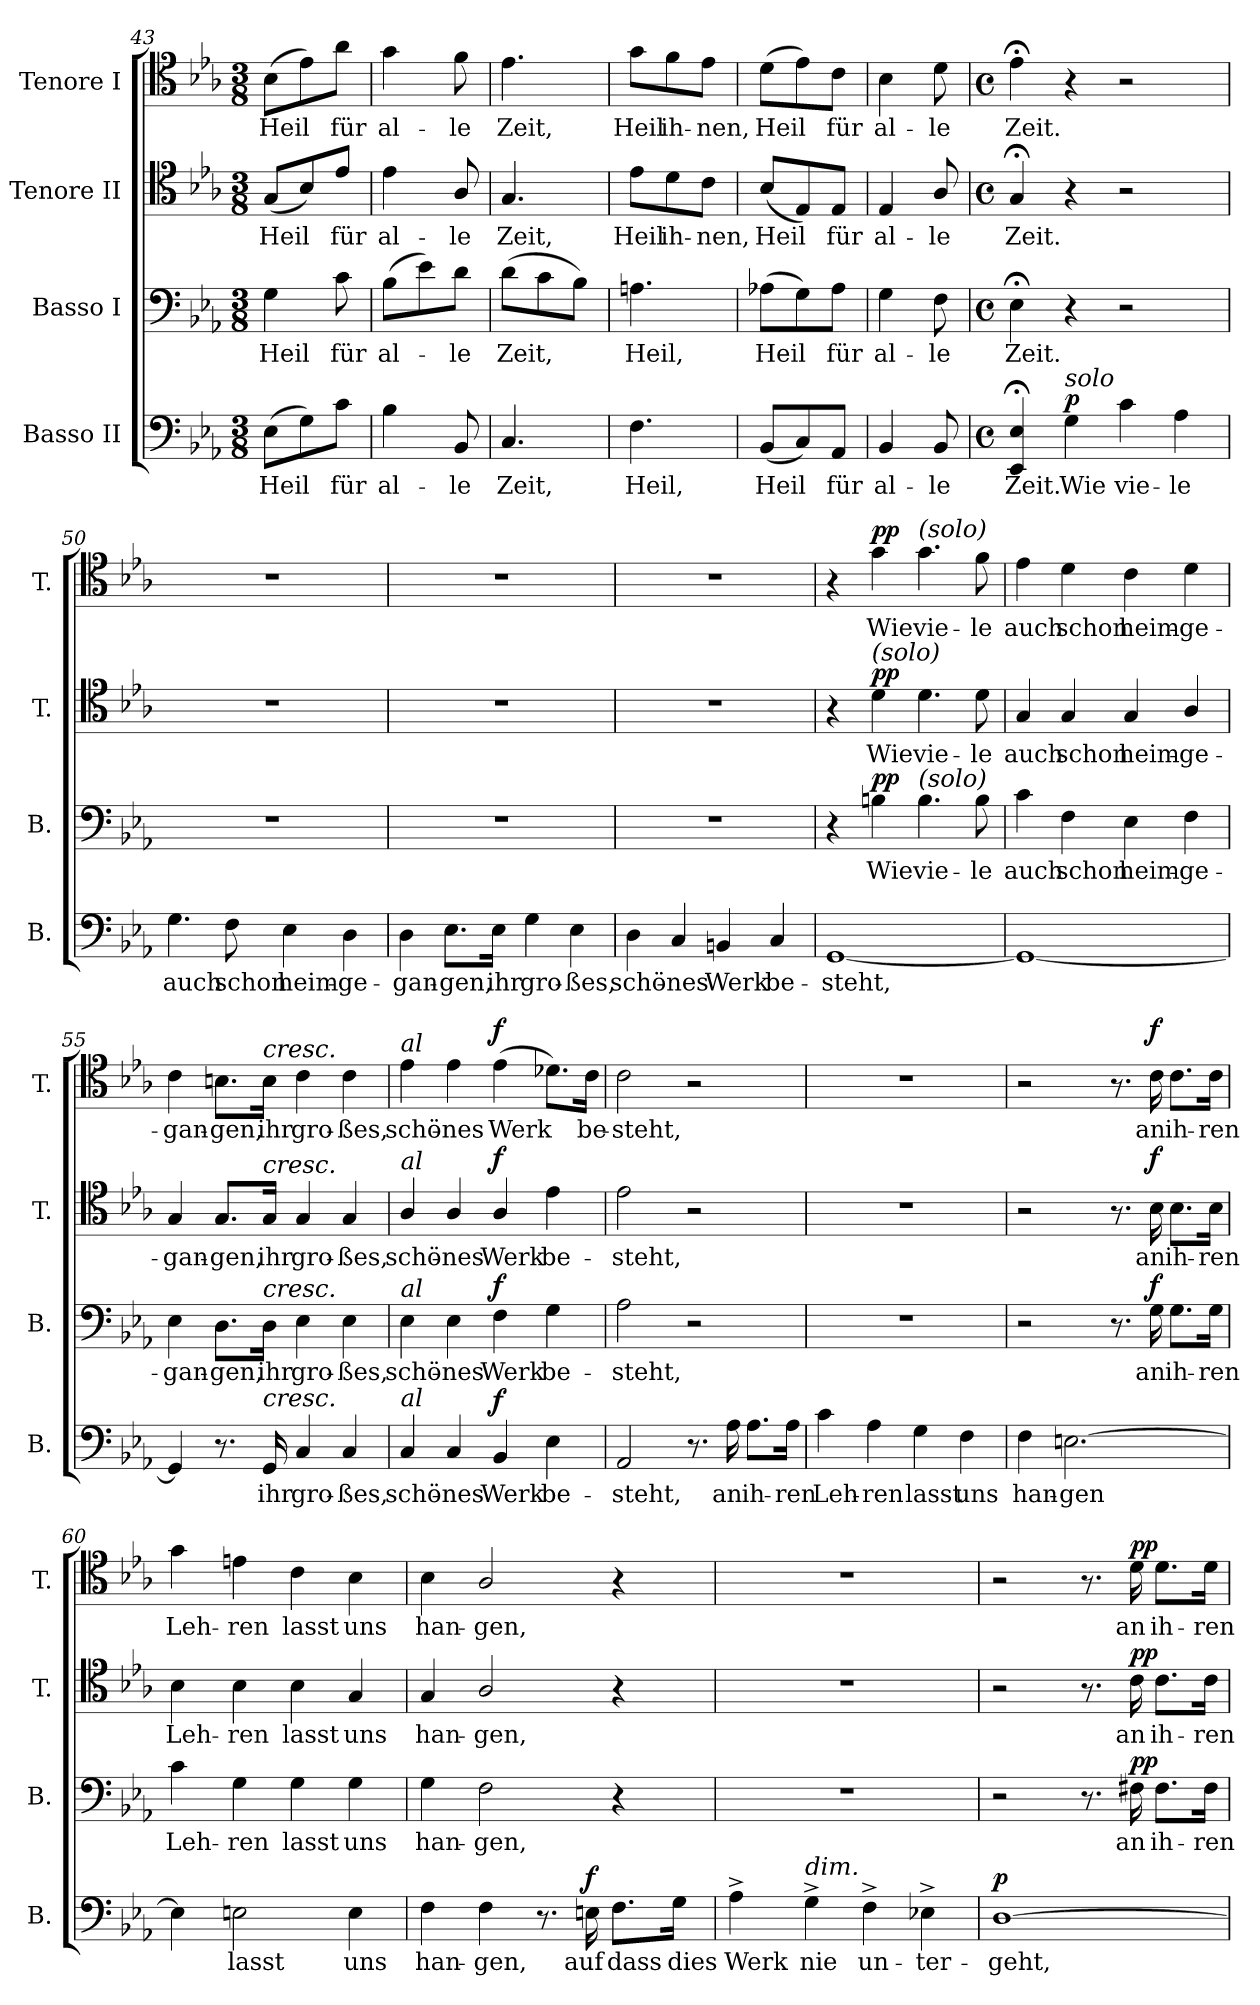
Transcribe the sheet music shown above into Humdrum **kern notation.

**kern	**text	**dynam	**kern	**text	**dynam	**kern	**text	**dynam	**kern	**text	**dynam
*part4	*part4	*part4	*part3	*part3	*part3	*part2	*part2	*part2	*part1	*part1	*part1
*staff4	*staff4	*staff4	*staff3	*staff3	*staff3	*staff2	*staff2	*staff2	*staff1	*staff1	*staff1
*I"Basso II	*	*	*I"Basso I	*	*	*I"Tenore II	*	*	*I"Tenore I	*	*
*I'B.	*	*	*I'B.	*	*	*I'T.	*	*	*I'T.	*	*
*clefF4	*	*	*clefF4	*	*	*clefC4	*	*	*clefC4	*	*
*	*	*	*	*	*	*ITrd7c12	*	*	*ITrd7c12	*	*
*k[b-e-a-]	*	*	*k[b-e-a-]	*	*	*k[b-e-a-]	*	*	*k[b-e-a-]	*	*
*E-:	*	*	*E-:	*	*	*E-:	*	*	*E-:	*	*
*M3/8	*	*	*M3/8	*	*	*M3/8	*	*	*M3/8	*	*
=43	=43	=43	=43	=43	=43	=43	=43	=43	=43	=43	=43
!	!LO:LY:b	!	!	!LO:LY:b	!	!	!LO:LY:b	!	!	!LO:LY:b	!
(>8E-\L	Heil	.	4G\	Heil	.	(<8GG/L	Heil	.	(>8BB-\L	Heil	.
8G\)	.	.	.	.	.	8BB-/)	.	.	8E-\)	.	.
!	!LO:LY:b	!	!	!LO:LY:b	!	!	!LO:LY:b	!	!	!LO:LY:b	!
8c\J	für	.	8c\	für	.	8E-/J	für	.	8A-\J	für	.
=44	=44	=44	=44	=44	=44	=44	=44	=44	=44	=44	=44
!	!LO:LY:b	!	!	!LO:LY:b	!	!	!LO:LY:b	!	!	!LO:LY:b	!
4B-\	al-	.	(>8B-\L	al-	.	4E-\	al-	.	4G\	al-	.
.	.	.	8e-\)	.	.	.	.	.	.	.	.
!	!LO:LY:b	!	!	!LO:LY:b	!	!	!LO:LY:b	!	!	!LO:LY:b	!
8BB-/	-le	.	8d\J	-le	.	8AA-/	-le	.	8F\	-le	.
=45	=45	=45	=45	=45	=45	=45	=45	=45	=45	=45	=45
!	!LO:LY:b	!	!	!LO:LY:b	!	!	!LO:LY:b	!	!	!LO:LY:b	!
4.C/	Zeit,	.	(>8d\L	Zeit,	.	4.GG/	Zeit,	.	4.E-\	Zeit,	.
.	.	.	8c\	.	.	.	.	.	.	.	.
.	.	.	8B-\J)	.	.	.	.	.	.	.	.
=46	=46	=46	=46	=46	=46	=46	=46	=46	=46	=46	=46
!	!LO:LY:b	!	!	!LO:LY:b	!	!	!LO:LY:b	!	!	!LO:LY:b	!
4.F\	Heil,	.	4.An\	Heil,	.	8E-\L	Heil	.	8G\L	Heil	.
!	!	!	!	!	!	!	!LO:LY:b	!	!	!LO:LY:b	!
.	.	.	.	.	.	8D\	ih-	.	8F\	ih-	.
!	!	!	!	!	!	!	!LO:LY:b	!	!	!LO:LY:b	!
.	.	.	.	.	.	8C\J	-nen,	.	8E-\J	-nen,	.
=47	=47	=47	=47	=47	=47	=47	=47	=47	=47	=47	=47
!	!LO:LY:b	!	!	!LO:LY:b	!	!	!LO:LY:b	!	!	!LO:LY:b	!
(<8BB-/L	Heil	.	(>8A-X\L	Heil	.	(<8BB-/L	Heil	.	(>8D\L	Heil	.
8C/)	.	.	8G\)	.	.	8EE-/)	.	.	8E-\)	.	.
!	!LO:LY:b	!	!	!LO:LY:b	!	!	!LO:LY:b	!	!	!LO:LY:b	!
8AA-/J	für	.	8A-\J	für	.	8EE-/J	für	.	8C\J	für	.
=48	=48	=48	=48	=48	=48	=48	=48	=48	=48	=48	=48
!	!LO:LY:b	!	!	!LO:LY:b	!	!	!LO:LY:b	!	!	!LO:LY:b	!
4BB-/	al-	.	4G\	al-	.	4EE-/	al-	.	4BB-\	al-	.
!	!LO:LY:b	!	!	!LO:LY:b	!	!	!LO:LY:b	!	!	!LO:LY:b	!
8BB-/	-le	.	8F\	-le	.	8AA-/	-le	.	8D\	-le	.
=49	=49	=49	=49	=49	=49	=49	=49	=49	=49	=49	=49
*M4/4	*	*	*M4/4	*	*	*M4/4	*	*	*M4/4	*	*
*met(c)	*	*	*met(c)	*	*	*met(c)	*	*	*met(c)	*	*
!	!LO:LY:b	!	!	!LO:LY:b	!	!	!LO:LY:b	!	!	!LO:LY:b	!
4EE-/;< 4E-/;<	Zeit.	.	4E-;<\	Zeit.	.	4GG;</	Zeit.	.	4E-;<\	Zeit.	.
!LO:TX:a:i:t=solo	!	!	!	!	!	!	!	!	!	!	!
!	!LO:LY:b	!LO:DY:b	!	!	!	!	!	!	!	!	!
4G\	Wie	p	4r	.	.	4r	.	.	4r	.	.
!	!LO:LY:b	!	!	!	!	!	!	!	!	!	!
4c\	vie-	.	2r	.	.	2r	.	.	2r	.	.
!	!LO:LY:b	!	!	!	!	!	!	!	!	!	!
4A-\	-le	.	.	.	.	.	.	.	.	.	.
!!LO:PB:g=z
=50	=50	=50	=50	=50	=50	=50	=50	=50	=50	=50	=50
!	!LO:LY:b	!	!	!	!	!	!	!	!	!	!
4.G\	auch	.	1r	.	.	1r	.	.	1r	.	.
!	!LO:LY:b	!	!	!	!	!	!	!	!	!	!
8F\	schon	.	.	.	.	.	.	.	.	.	.
!	!LO:LY:b	!	!	!	!	!	!	!	!	!	!
4E-\	heim-	.	.	.	.	.	.	.	.	.	.
!	!LO:LY:b	!	!	!	!	!	!	!	!	!	!
4D\	-ge-	.	.	.	.	.	.	.	.	.	.
=51	=51	=51	=51	=51	=51	=51	=51	=51	=51	=51	=51
!	!LO:LY:b	!	!	!	!	!	!	!	!	!	!
4D\	-gan-	.	1r	.	.	1r	.	.	1r	.	.
!	!LO:LY:b	!	!	!	!	!	!	!	!	!	!
8.E-\L	-gen,	.	.	.	.	.	.	.	.	.	.
!	!LO:LY:b	!	!	!	!	!	!	!	!	!	!
16E-\Jk	ihr	.	.	.	.	.	.	.	.	.	.
!	!LO:LY:b	!	!	!	!	!	!	!	!	!	!
4G\	gro-	.	.	.	.	.	.	.	.	.	.
!	!LO:LY:b	!	!	!	!	!	!	!	!	!	!
4E-\	-ßes,	.	.	.	.	.	.	.	.	.	.
=52	=52	=52	=52	=52	=52	=52	=52	=52	=52	=52	=52
!	!LO:LY:b	!	!	!	!	!	!	!	!	!	!
4D\	schö-	.	1r	.	.	1r	.	.	1r	.	.
!	!LO:LY:b	!	!	!	!	!	!	!	!	!	!
4C/	-nes	.	.	.	.	.	.	.	.	.	.
!	!LO:LY:b	!	!	!	!	!	!	!	!	!	!
4BBn/	Werk	.	.	.	.	.	.	.	.	.	.
!	!LO:LY:b	!	!	!	!	!	!	!	!	!	!
4C/	be-	.	.	.	.	.	.	.	.	.	.
=53	=53	=53	=53	=53	=53	=53	=53	=53	=53	=53	=53
!	!LO:LY:b	!	!	!	!	!	!	!	!	!	!
[1GG	-steht,	.	4r	.	.	4r	.	.	4r	.	.
!	!	!	!	!	!	!LO:TX:a:i:t=(solo)	!	!	!	!	!
!	!	!	!	!LO:LY:b	!LO:DY:b	!	!LO:LY:b	!LO:DY:b	!	!LO:LY:b	!LO:DY:b
.	.	.	4Bn\	Wie	pp	4D\	Wie	pp	4G\	Wie	pp
!	!	!	!	!	!	!	!	!	!LO:TX:a:i:t=(solo)	!	!
!	!	!	!LO:TX:a:i:t=(solo)	!	!	!	!	!	!	!	!
!	!	!	!	!LO:LY:b	!	!	!LO:LY:b	!	!	!LO:LY:b	!
.	.	.	4.B\	vie-	.	4.D\	vie-	.	4.G\	vie-	.
!	!	!	!	!LO:LY:b	!	!	!LO:LY:b	!	!	!LO:LY:b	!
.	.	.	8B\	-le	.	8D\	-le	.	8F\	-le	.
=54	=54	=54	=54	=54	=54	=54	=54	=54	=54	=54	=54
!	!	!	!	!LO:LY:b	!	!	!LO:LY:b	!	!	!LO:LY:b	!
1GG_	.	.	4c\	auch	.	4GG/	auch	.	4E-\	auch	.
!	!	!	!	!LO:LY:b	!	!	!LO:LY:b	!	!	!LO:LY:b	!
.	.	.	4F\	schon	.	4GG/	schon	.	4D\	schon	.
!	!	!	!	!LO:LY:b	!	!	!LO:LY:b	!	!	!LO:LY:b	!
.	.	.	4E-\	heim-	.	4GG/	heim-	.	4C\	heim-	.
!	!	!	!	!LO:LY:b	!	!	!LO:LY:b	!	!	!LO:LY:b	!
.	.	.	4F\	-ge-	.	4AA-/	-ge-	.	4D\	-ge-	.
!!LO:LB:g=z
=55	=55	=55	=55	=55	=55	=55	=55	=55	=55	=55	=55
!	!	!	!	!LO:LY:b	!	!	!LO:LY:b	!	!	!LO:LY:b	!
4GG/]	.	.	4E-\	-gan-	.	4GG/	-gan-	.	4C\	-gan-	.
!	!	!	!	!LO:LY:b	!	!	!LO:LY:b	!	!	!LO:LY:b	!
8.r	.	.	8.D\L	-gen,	.	8.GG/L	-gen,	.	8.BBn\L	-gen,	.
!	!	!	!	!	!	!	!	!	!LO:TX:a:i:t=cresc.	!	!
!	!	!	!	!	!	!LO:TX:a:i:t=cresc.	!	!	!	!	!
!	!	!	!LO:TX:a:i:t=cresc.	!	!	!	!	!	!	!	!
!LO:TX:a:i:t=cresc.	!	!	!	!	!	!	!	!	!	!	!
!	!LO:LY:b	!	!	!LO:LY:b	!	!	!LO:LY:b	!	!	!LO:LY:b	!
16GG/	ihr	.	16D\Jk	ihr	.	16GG/Jk	ihr	.	16BB\Jk	ihr	.
!	!LO:LY:b	!	!	!LO:LY:b	!	!	!LO:LY:b	!	!	!LO:LY:b	!
4C/	gro-	.	4E-\	gro-	.	4GG/	gro-	.	4C\	gro-	.
!	!LO:LY:b	!	!	!LO:LY:b	!	!	!LO:LY:b	!	!	!LO:LY:b	!
4C/	-ßes,	.	4E-\	-ßes,	.	4GG/	-ßes,	.	4C\	-ßes,	.
=56	=56	=56	=56	=56	=56	=56	=56	=56	=56	=56	=56
!	!	!	!	!	!	!	!	!	!LO:TX:a:i:t=al	!	!
!	!	!	!	!	!	!LO:TX:a:i:t=al	!	!	!	!	!
!	!	!	!LO:TX:a:i:t=al	!	!	!	!	!	!	!	!
!LO:TX:a:i:t=al	!	!	!	!	!	!	!	!	!	!	!
!	!LO:LY:b	!	!	!LO:LY:b	!	!	!LO:LY:b	!	!	!LO:LY:b	!
4C/	schö-	.	4E-\	schö-	.	4AA-/	schö-	.	4E-\	schö-	.
!	!LO:LY:b	!	!	!LO:LY:b	!	!	!LO:LY:b	!	!	!LO:LY:b	!
4C/	-nes	.	4E-\	-nes	.	4AA-/	-nes	.	4E-\	-nes	.
!	!LO:LY:b	!LO:DY:b	!	!LO:LY:b	!LO:DY:b	!	!LO:LY:b	!LO:DY:b	!	!LO:LY:b	!LO:DY:b
4BB-/	Werk	f	4F\	Werk	f	4AA-/	Werk	f	(>4E-\	Werk	f
!	!LO:LY:b	!	!	!LO:LY:b	!	!	!LO:LY:b	!	!	!	!
4E-\	be-	.	4G\	be-	.	4E-\	be-	.	8.D-X\L)	.	.
!	!	!	!	!	!	!	!	!	!	!LO:LY:b	!
.	.	.	.	.	.	.	.	.	16C\Jk	be-	.
=57	=57	=57	=57	=57	=57	=57	=57	=57	=57	=57	=57
!	!LO:LY:b	!	!	!LO:LY:b	!	!	!LO:LY:b	!	!	!LO:LY:b	!
2AA-/	-steht,	.	2A-\	-steht,	.	2E-\	-steht,	.	2C\	-steht,	.
8.r	.	.	2r	.	.	2r	.	.	2r	.	.
!	!LO:LY:b	!	!	!	!	!	!	!	!	!	!
16A-\	an	.	.	.	.	.	.	.	.	.	.
!	!LO:LY:b	!	!	!	!	!	!	!	!	!	!
8.A-\L	ih-	.	.	.	.	.	.	.	.	.	.
!	!LO:LY:b	!	!	!	!	!	!	!	!	!	!
16A-\Jk	-ren	.	.	.	.	.	.	.	.	.	.
=58	=58	=58	=58	=58	=58	=58	=58	=58	=58	=58	=58
!	!LO:LY:b	!	!	!	!	!	!	!	!	!	!
4c\	Leh-	.	1r	.	.	1r	.	.	1r	.	.
!	!LO:LY:b	!	!	!	!	!	!	!	!	!	!
4A-\	-ren	.	.	.	.	.	.	.	.	.	.
!	!LO:LY:b	!	!	!	!	!	!	!	!	!	!
4G\	lasst	.	.	.	.	.	.	.	.	.	.
!	!LO:LY:b	!	!	!	!	!	!	!	!	!	!
4F\	uns	.	.	.	.	.	.	.	.	.	.
=59	=59	=59	=59	=59	=59	=59	=59	=59	=59	=59	=59
!	!LO:LY:b	!	!	!	!	!	!	!	!	!	!
4F\	han-	.	2r	.	.	2r	.	.	2r	.	.
!	!LO:LY:b	!	!	!	!	!	!	!	!	!	!
[2.En\	-gen	.	.	.	.	.	.	.	.	.	.
.	.	.	8.r	.	.	8.r	.	.	8.r	.	.
!	!	!	!	!LO:LY:b	!LO:DY:b	!	!LO:LY:b	!LO:DY:b	!	!LO:LY:b	!LO:DY:b
.	.	.	16G\	an	f	16BB-\	an	f	16C\	an	f
!	!	!	!	!LO:LY:b	!	!	!LO:LY:b	!	!	!LO:LY:b	!
.	.	.	8.G\L	ih-	.	8.BB-\L	ih-	.	8.C\L	ih-	.
!	!	!	!	!LO:LY:b	!	!	!LO:LY:b	!	!	!LO:LY:b	!
.	.	.	16G\Jk	-ren	.	16BB-\Jk	-ren	.	16C\Jk	-ren	.
!!LO:PB:g=z
=60	=60	=60	=60	=60	=60	=60	=60	=60	=60	=60	=60
!	!	!	!	!LO:LY:b	!	!	!LO:LY:b	!	!	!LO:LY:b	!
4E\]	.	.	4c\	Leh-	.	4BB-\	Leh-	.	4G\	Leh-	.
!	!LO:LY:b	!	!	!LO:LY:b	!	!	!LO:LY:b	!	!	!LO:LY:b	!
2En\	lasst	.	4G\	-ren	.	4BB-\	-ren	.	4En\	-ren	.
!	!	!	!	!LO:LY:b	!	!	!LO:LY:b	!	!	!LO:LY:b	!
.	.	.	4G\	lasst	.	4BB-\	lasst	.	4C\	lasst	.
!	!LO:LY:b	!	!	!LO:LY:b	!	!	!LO:LY:b	!	!	!LO:LY:b	!
4E\	uns	.	4G\	uns	.	4GG/	uns	.	4BB-\	uns	.
=61	=61	=61	=61	=61	=61	=61	=61	=61	=61	=61	=61
!	!LO:LY:b	!	!	!LO:LY:b	!	!	!LO:LY:b	!	!	!LO:LY:b	!
4F\	han-	.	4G\	han-	.	4GG/	han-	.	4BB-\	han-	.
!	!LO:LY:b	!	!	!LO:LY:b	!	!	!LO:LY:b	!	!	!LO:LY:b	!
4F\	-gen,	.	2F\	-gen,	.	2AA-/	-gen,	.	2AA-/	-gen,	.
8.r	.	.	.	.	.	.	.	.	.	.	.
!	!LO:LY:b	!LO:DY:b	!	!	!	!	!	!	!	!	!
16En\	auf	f	.	.	.	.	.	.	.	.	.
!	!LO:LY:b	!	!	!	!	!	!	!	!	!	!
8.F\L	dass	.	4r	.	.	4r	.	.	4r	.	.
!	!LO:LY:b	!	!	!	!	!	!	!	!	!	!
16G\Jk	dies	.	.	.	.	.	.	.	.	.	.
=62	=62	=62	=62	=62	=62	=62	=62	=62	=62	=62	=62
!	!LO:LY:b	!	!	!	!	!	!	!	!	!	!
4A-^\	Werk	.	1r	.	.	1r	.	.	1r	.	.
!LO:TX:a:i:t=dim.	!	!	!	!	!	!	!	!	!	!	!
!	!LO:LY:b	!	!	!	!	!	!	!	!	!	!
4G^\	nie	.	.	.	.	.	.	.	.	.	.
!	!LO:LY:b	!	!	!	!	!	!	!	!	!	!
4F^\	un-	.	.	.	.	.	.	.	.	.	.
!	!LO:LY:b	!	!	!	!	!	!	!	!	!	!
4E-X^\	-ter-	.	.	.	.	.	.	.	.	.	.
=63	=63	=63	=63	=63	=63	=63	=63	=63	=63	=63	=63
!	!LO:LY:b	!LO:DY:b	!	!	!	!	!	!	!	!	!
[1D	-geht,	p	2r	.	.	2r	.	.	2r	.	.
.	.	.	8.r	.	.	8.r	.	.	8.r	.	.
!	!	!	!	!LO:LY:b	!LO:DY:b	!	!LO:LY:b	!LO:DY:b	!	!LO:LY:b	!LO:DY:b
.	.	.	16F#X\	an	pp	16C\	an	pp	16D\	an	pp
!	!	!	!	!LO:LY:b	!	!	!LO:LY:b	!	!	!LO:LY:b	!
.	.	.	8.F#\L	ih-	.	8.C\L	ih-	.	8.D\L	ih-	.
!	!	!	!	!LO:LY:b	!	!	!LO:LY:b	!	!	!LO:LY:b	!
.	.	.	16F#\Jk	-ren	.	16C\Jk	-ren	.	16D\Jk	-ren	.
=	=	=	=	=	=	=	=	=	=	=	=
*-	*-	*-	*-	*-	*-	*-	*-	*-	*-	*-	*-
